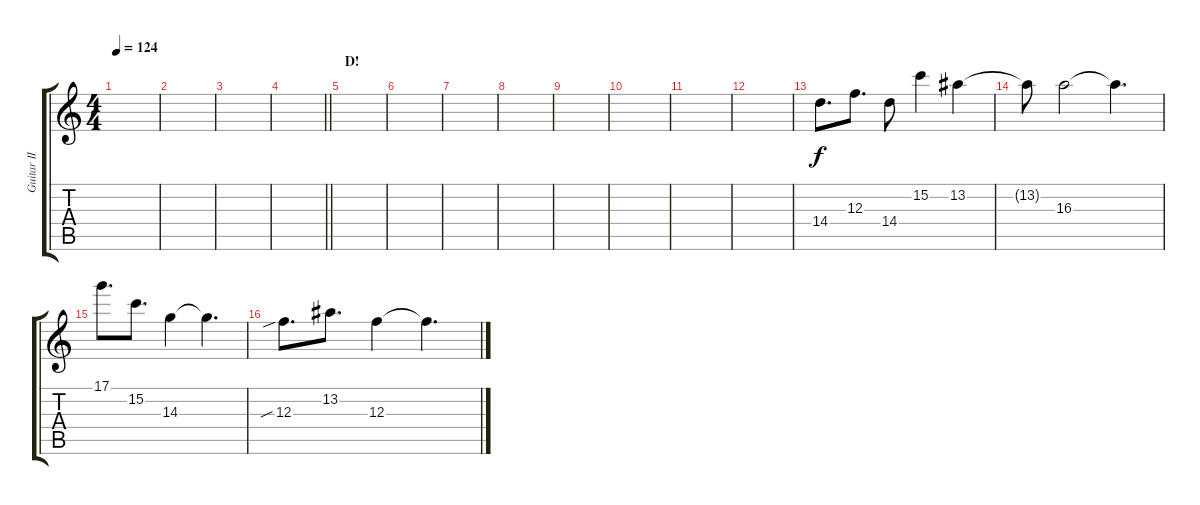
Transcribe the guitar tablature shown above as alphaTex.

\track ("Guitar II" "Guitar II") {instrument overdrivenguitar}
\staff {score tabs}
\tuning (D4 A3 F3 C3 G2 C2) {hide}
\ts (4 4)
\tempo 124
\clef g2
\ks c
|
|
|
\barLineRight lightlight
|
\section ("" "D!")
|
|
|
|
|
|
|
|
14.4.8{d} 12.3.8{d} 14.4.8 15.2.4 13.2.4 |
13.2{t}.8 16.3.2 16.3{t}.4{d} |
17.1.8{d} 15.2.8{d} 14.3.4 14.3{t}.4{d} |
12.3{sib}.8{d} 13.2.8{d} 12.3.4 12.3{t}.4{d}
